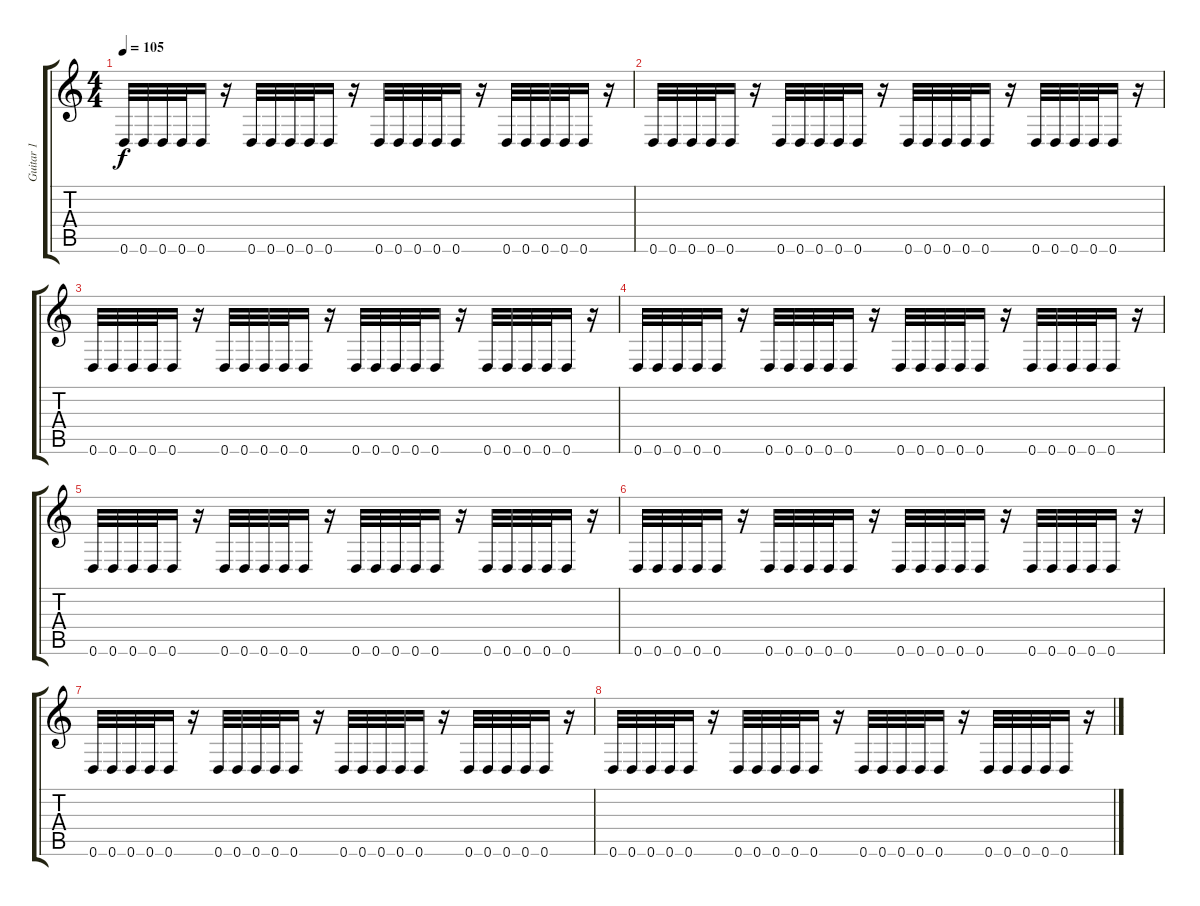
\track ("Guitar 1" "Guitar 1") {instrument distortionguitar}
\staff {score tabs}
\tuning (E4 B3 G3 D3 A2 D2) {hide}
\ts (4 4)
\tempo 105
\clef g2
\ks c
0.6.32{dy f} 0.6.32 0.6.32 0.6.32 0.6.16 r.16 0.6.32 0.6.32 0.6.32 0.6.32 0.6.16 r.16 0.6.32 0.6.32 0.6.32 0.6.32 0.6.16 r.16 0.6.32 0.6.32 0.6.32 0.6.32 0.6.16 r.16 |
0.6.32 0.6.32 0.6.32 0.6.32 0.6.16 r.16 0.6.32 0.6.32 0.6.32 0.6.32 0.6.16 r.16 0.6.32 0.6.32 0.6.32 0.6.32 0.6.16 r.16 0.6.32 0.6.32 0.6.32 0.6.32 0.6.16 r.16 |
0.6.32 0.6.32 0.6.32 0.6.32 0.6.16 r.16 0.6.32 0.6.32 0.6.32 0.6.32 0.6.16 r.16 0.6.32 0.6.32 0.6.32 0.6.32 0.6.16 r.16 0.6.32 0.6.32 0.6.32 0.6.32 0.6.16 r.16 |
0.6.32 0.6.32 0.6.32 0.6.32 0.6.16 r.16 0.6.32 0.6.32 0.6.32 0.6.32 0.6.16 r.16 0.6.32 0.6.32 0.6.32 0.6.32 0.6.16 r.16 0.6.32 0.6.32 0.6.32 0.6.32 0.6.16 r.16 |
0.6.32 0.6.32 0.6.32 0.6.32 0.6.16 r.16 0.6.32 0.6.32 0.6.32 0.6.32 0.6.16 r.16 0.6.32 0.6.32 0.6.32 0.6.32 0.6.16 r.16 0.6.32 0.6.32 0.6.32 0.6.32 0.6.16 r.16 |
0.6.32 0.6.32 0.6.32 0.6.32 0.6.16 r.16 0.6.32 0.6.32 0.6.32 0.6.32 0.6.16 r.16 0.6.32 0.6.32 0.6.32 0.6.32 0.6.16 r.16 0.6.32 0.6.32 0.6.32 0.6.32 0.6.16 r.16 |
0.6.32 0.6.32 0.6.32 0.6.32 0.6.16 r.16 0.6.32 0.6.32 0.6.32 0.6.32 0.6.16 r.16 0.6.32 0.6.32 0.6.32 0.6.32 0.6.16 r.16 0.6.32 0.6.32 0.6.32 0.6.32 0.6.16 r.16 |
0.6.32 0.6.32 0.6.32 0.6.32 0.6.16 r.16 0.6.32 0.6.32 0.6.32 0.6.32 0.6.16 r.16 0.6.32 0.6.32 0.6.32 0.6.32 0.6.16 r.16 0.6.32 0.6.32 0.6.32 0.6.32 0.6.16 r.16
